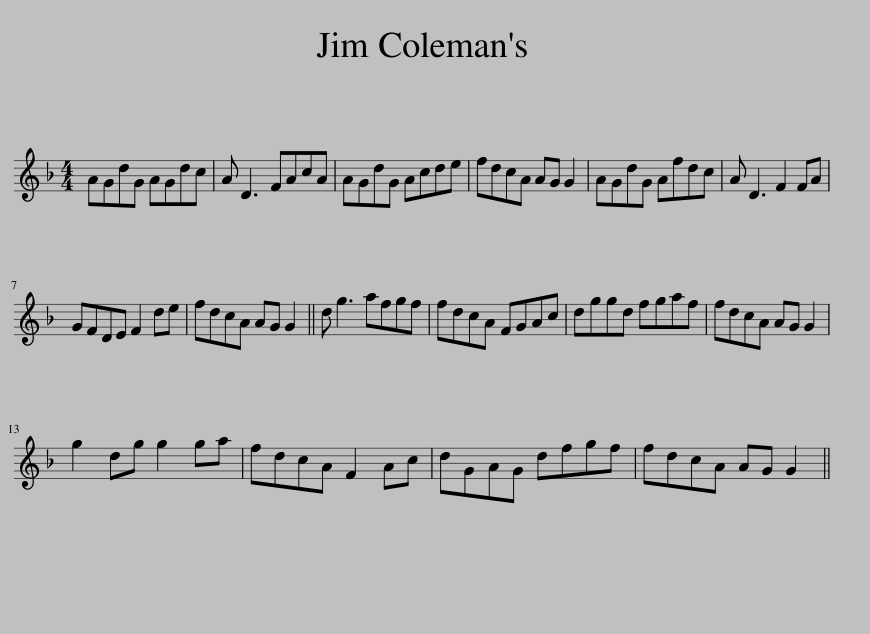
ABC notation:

X:1
L:1/8
M:4/4
I:linebreak $
K:F
V:1 treble
V:1
 AGdG AGdc | A D3 FAcA | AGdG Acde | fdcA AG G2 | AGdG Afdc | %5
 A D3 F2 FA |$ GFDE F2 de | fdcA AG G2 || d g3 afgf | fdcA FGAc | %10
 dggd fgaf | fdcA AG G2 |$ g2 dg g2 ga | fdcA F2 Ac | dGAG dfgf | %15
 fdcA AG G2 || %16
